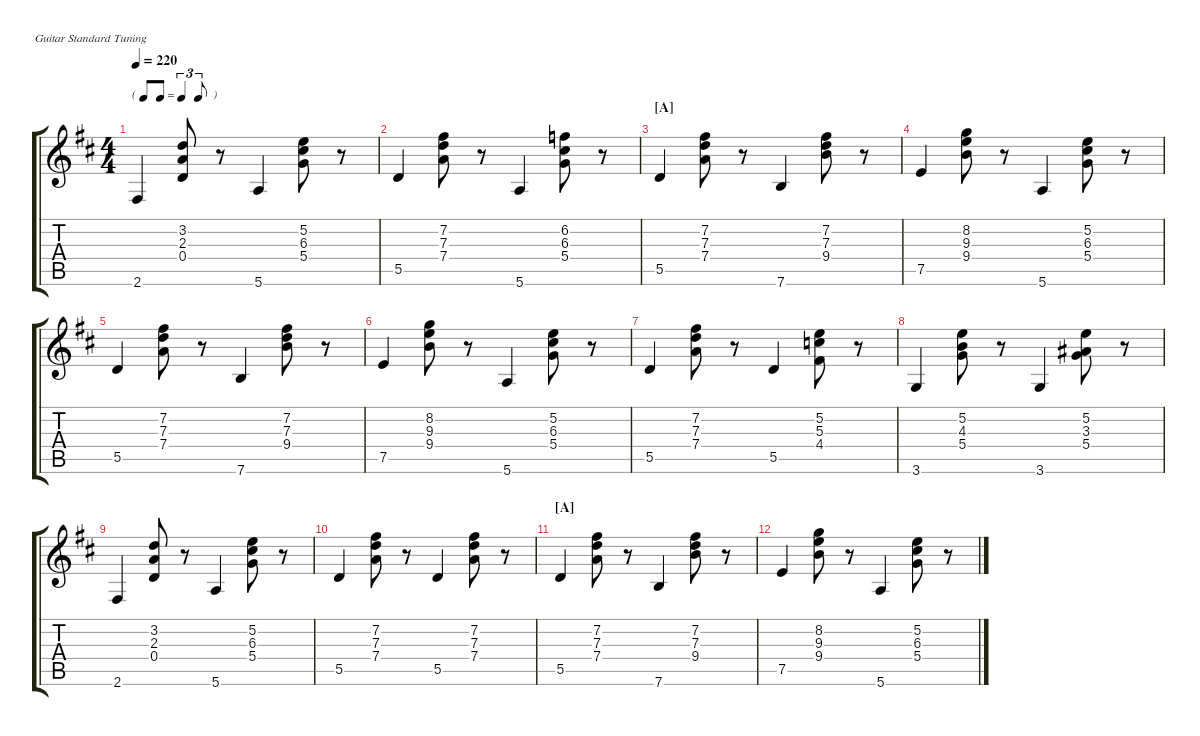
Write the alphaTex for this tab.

\hideDynamics
\singleTrackTrackNamePolicy hidden
\multiTrackTrackNamePolicy hidden
\firstSystemTrackNameOrientation horizontal
\otherSystemsTrackNameOrientation horizontal
\track ("Guitar II" "S-Gt") {instrument acousticguitarsteel}
\staff {score tabs}
\tuning (E4 B3 G3 D3 A2 E2)
\ts (4 4)
\tf triplet8th
\tempo 220
\clef g2
\ks d
2.6.4{dy mf} (3.2 2.3 0.4).8 r.8 5.6.4 (5.2 6.3 5.4).8 r.8 |
5.5.4 (7.2 7.3 7.4).8 r.8 5.6.4 (6.2 6.3 5.4).8 r.8 |
\section ("A" "")
5.5.4 (7.2 7.3 7.4).8 r.8 7.6.4 (7.2 7.3 9.4).8 r.8 |
7.5.4 (8.2 9.3 9.4).8 r.8 5.6.4 (5.2 6.3 5.4).8 r.8 |
5.5.4 (7.2 7.3 7.4).8 r.8 7.6.4 (7.2 7.3 9.4).8 r.8 |
7.5.4 (8.2 9.3 9.4).8 r.8 5.6.4 (5.2 6.3 5.4).8 r.8 |
5.5.4 (7.2 7.3 7.4).8 r.8 5.5.4 (5.2 5.3 4.4).8 r.8 |
3.6.4 (5.2 4.3 5.4).8 r.8 3.6.4 (5.2 3.3 5.4).8 r.8 |
2.6.4 (3.2 2.3 0.4).8 r.8 5.6.4 (5.2 6.3 5.4).8 r.8 |
5.5.4 (7.2 7.3 7.4).8 r.8 5.5.4 (7.2 7.3 7.4).8 r.8 |
\section ("A" "")
5.5.4 (7.2 7.3 7.4).8 r.8 7.6.4 (7.2 7.3 9.4).8 r.8 |
7.5.4 (8.2 9.3 9.4).8 r.8 5.6.4 (5.2 6.3 5.4).8 r.8
